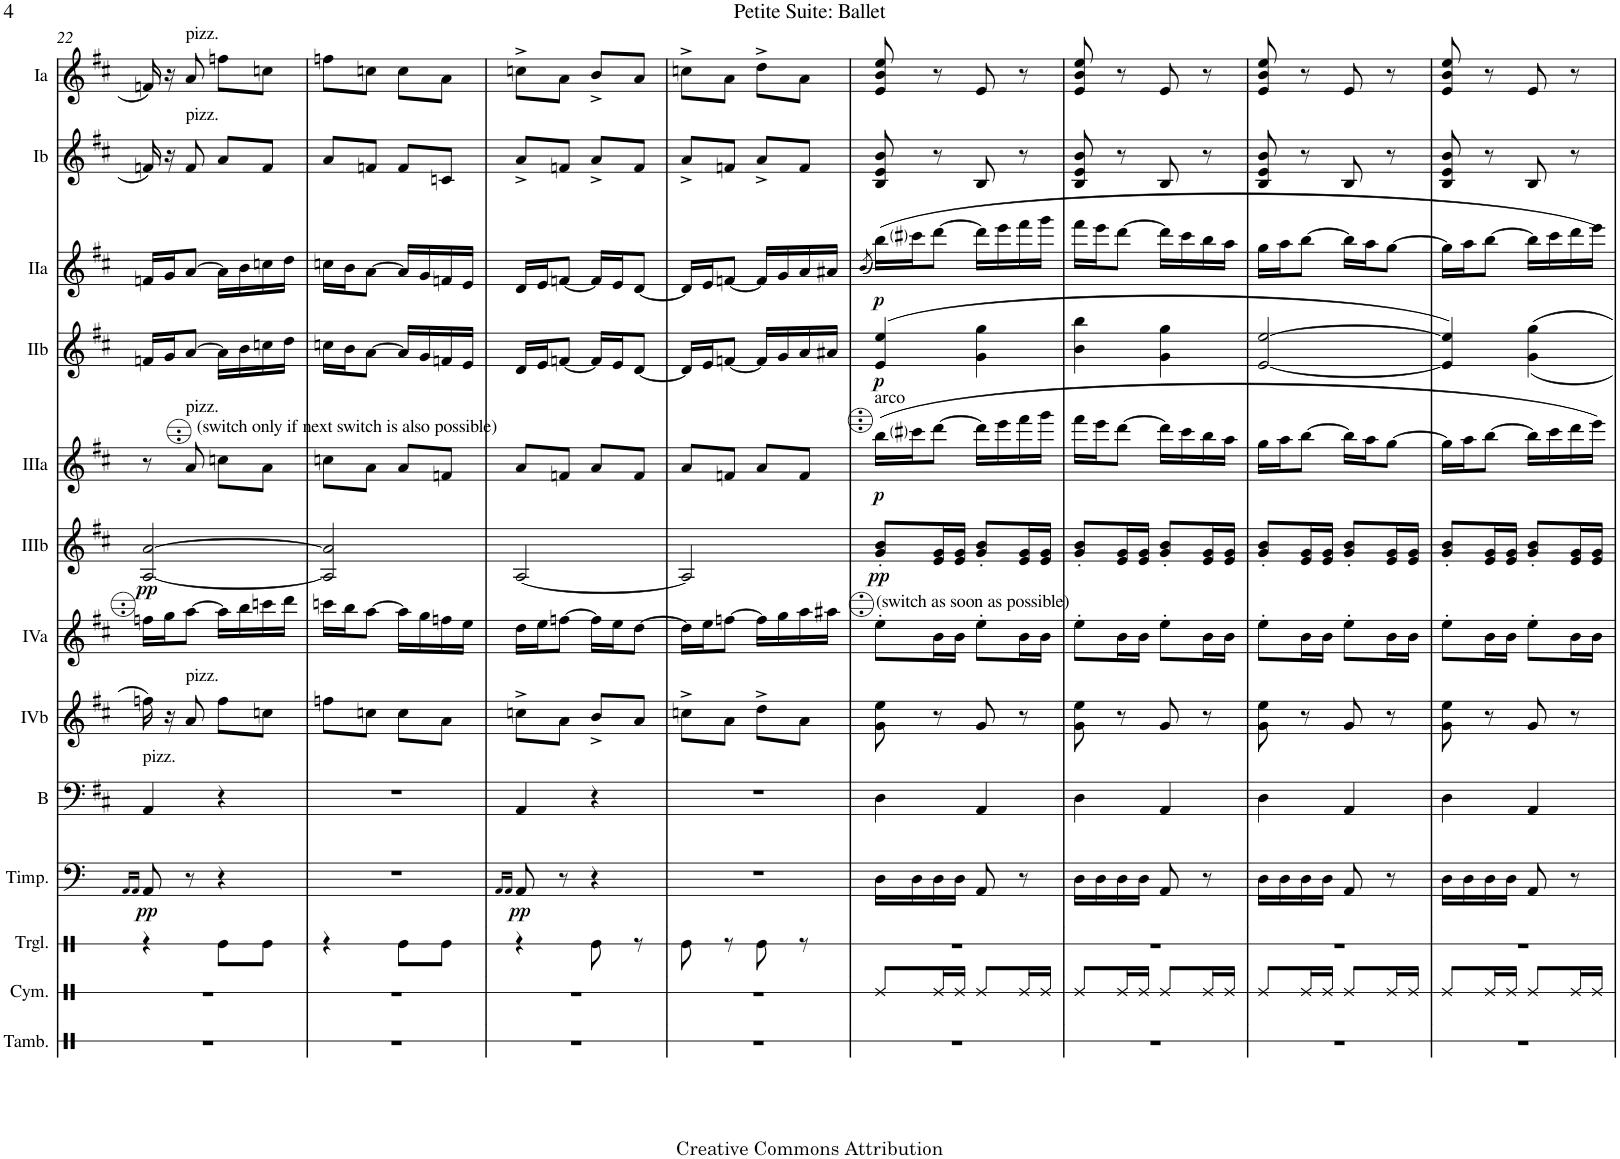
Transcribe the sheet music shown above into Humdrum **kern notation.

**kern	**kern	**kern	**kern	**dynam	**kern	**kern	**kern	**kern	**dynam	**kern	**dynam	**kern	**dynam	**kern	**dynam	**kern	**kern
*part13	*part12	*part11	*part10	*part10	*part9	*part8	*part7	*part6	*part6	*part5	*part5	*part4	*part4	*part3	*part3	*part2	*part1
*staff13	*staff12	*staff11	*staff10	*staff10	*staff9	*staff8	*staff7	*staff6	*staff6	*staff5	*staff5	*staff4	*staff4	*staff3	*staff3	*staff2	*staff1
*I"Tambourine	*I"Cymbal	*I"Triangle	*I"Timpani	*	*I"Bass	*I"Acc. 4b	*I"Acc. 4a	*I"Acc. 3b	*	*I"Acc. 3a	*	*I"Acc. 2b	*	*I"Acc. 2a	*	*I"Acc. 1b	*I"Acc. 1a
*I'Tamb.	*I'Cym.	*I'Trgl.	*I'Timp.	*	*I'B	*	*	*	*	*	*	*	*	*	*	*	*
!!LO:PB:g=z
*clefX	*clefX	*clefX	*clefF4	*	*clefF4	*clefG2	*clefG2	*clefG2	*	*clefG2	*	*clefG2	*	*clefG2	*	*clefG2	*clefG2
*	*	*	*	*	*Trd7c12	*Trd7c12	*Trd7c12	*Trd7c12	*	*Trd7c12	*	*	*	*	*	*	*
*k[]	*k[]	*k[]	*k[]	*	*k[f#c#]	*k[f#c#]	*k[f#c#]	*k[f#c#]	*	*k[f#c#]	*	*k[f#c#]	*	*k[f#c#]	*	*k[f#c#]	*k[f#c#]
*M2/4	*M2/4	*M2/4	*M2/4	*	*M2/4	*M2/4	*M2/4	*M2/4	*	*M2/4	*	*M2/4	*	*M2/4	*	*M2/4	*M2/4
=22	=22	=22	=22	=22	=22	=22	=22	=22	=22	=22	=22	=22	=22	=22	=22	=22	=22
.	.	.	16qAA/LL	.	.	.	.	.	.	.	.	.	.	.	.	.	.
.	.	.	16qAA/JJ	.	.	.	.	.	.	.	.	.	.	.	.	.	.
!	!	!	!	!	!LO:TX:a:t=pizz.	!	!	!	!	!	!	!	!	!	!	!	!
!	!	!	!	!LO:DY:b	!	!	!	!	!LO:DY:b	!	!	!	!	!	!	!	!
2r	2r	4r	8AA/	pp	4AA/	16ffn\	16ffn\LL	[2A/ [2a/	pp	8r	.	16fn/LL	.	16fn/LL	.	16fn/	16fn/
.	.	.	.	.	.	16r	16gg\J	.	.	.	.	16g/J	.	16g/J	.	16r	16r
!	!	!	!	!	!	!	!	!	!	!	!	!	!	!	!	!	!LO:TX:a:t=pizz.
!	!	!	!	!	!	!	!	!	!	!	!	!	!	!	!	!LO:TX:a:t=pizz.	!
!	!	!	!	!	!	!	!	!	!	!LO:TX:a:t=(switch only if next switch is also possible)	!	!	!	!	!	!	!
!	!	!	!	!	!	!	!	!	!	!LO:TX:a:t=pizz.	!	!	!	!	!	!	!
!	!	!	!	!	!	!LO:TX:a:t=pizz.	!	!	!	!	!	!	!	!	!	!	!
.	.	.	8r	.	.	8a/	[8aa\J	.	.	8a/	.	[8a/J	.	[8a/J	.	8f/	8a/
.	.	8Re\L	4r	.	4r	8ff\L	16aa\LL]	.	.	8ccn\L	.	16a\LL]	.	16a\LL]	.	8a/L	8ffn\L
.	.	.	.	.	.	.	16bb\	.	.	.	.	16b\	.	16b\	.	.	.
.	.	8Re\J	.	.	.	8ccn\J	16cccn\	.	.	8a\J	.	16ccn\	.	16ccn\	.	8f/J	8ccn\J
.	.	.	.	.	.	.	16ddd\JJ	.	.	.	.	16dd\JJ	.	16dd\JJ	.	.	.
=23	=23	=23	=23	=23	=23	=23	=23	=23	=23	=23	=23	=23	=23	=23	=23	=23	=23
2r	2r	4r	2r	.	2r	8ffn\L	16cccn\LL	2A/] 2a/]	.	8ccn\L	.	16ccn\LL	.	16ccn\LL	.	8a/L	8ffn\L
.	.	.	.	.	.	.	16bb\J	.	.	.	.	16b\J	.	16b\J	.	.	.
.	.	.	.	.	.	8ccn\J	[8aa\J	.	.	8a\J	.	[8a\J	.	[8a\J	.	8fn/J	8ccn\J
.	.	8Re\L	.	.	.	8cc\L	16aa\LL]	.	.	8a/L	.	16a/LL]	.	16a/LL]	.	8f/L	8cc\L
.	.	.	.	.	.	.	16gg\	.	.	.	.	16g/	.	16g/	.	.	.
.	.	8Re\J	.	.	.	8a\J	16ffn\	.	.	8fn/J	.	16fn/	.	16fn/	.	8cn/J	8a\J
.	.	.	.	.	.	.	16ee\JJ	.	.	.	.	16e/JJ	.	16e/JJ	.	.	.
=24	=24	=24	=24	=24	=24	=24	=24	=24	=24	=24	=24	=24	=24	=24	=24	=24	=24
.	.	.	16qAA/LL	.	.	.	.	.	.	.	.	.	.	.	.	.	.
.	.	.	16qAA/JJ	.	.	.	.	.	.	.	.	.	.	.	.	.	.
!	!	!	!	!LO:DY:b	!	!	!	!	!	!	!	!	!	!	!	!	!
2r	2r	4r	8AA/	pp	4AA/	8ccn^\L	16dd\LL	[2A/	.	8a/L	.	16d/LL	.	16d/LL	.	8a^/L	8ccn^\L
.	.	.	.	.	.	.	16ee\J	.	.	.	.	16e/J	.	16e/J	.	.	.
.	.	.	8r	.	.	8a\J	[8ffn\J	.	.	8fn/J	.	[8fn/J	.	[8fn/J	.	8fn/J	8a\J
.	.	8Re\	4r	.	4r	8b^/L	16ff\LL]	.	.	8a/L	.	16f/LL]	.	16f/LL]	.	8a^/L	8b^/L
.	.	.	.	.	.	.	16ee\J	.	.	.	.	16e/J	.	16e/J	.	.	.
.	.	8r	.	.	.	8a/J	[8dd\J	.	.	8f/J	.	[8d/J	.	[8d/J	.	8f/J	8a/J
=25	=25	=25	=25	=25	=25	=25	=25	=25	=25	=25	=25	=25	=25	=25	=25	=25	=25
2r	2r	8Re\	2r	.	2r	8ccn^\L	16dd\LL]	2A/]	.	8a/L	.	16d/LL]	.	16d/LL]	.	8a^/L	8ccn^\L
.	.	.	.	.	.	.	16ee\J	.	.	.	.	16e/J	.	16e/J	.	.	.
.	.	8r	.	.	.	8a\J	[8ffn\J	.	.	8fn/J	.	[8fn/J	.	[8fn/J	.	8fn/J	8a\J
.	.	8Re\	.	.	.	8dd^\L	16ff\LL]	.	.	8a/L	.	16f/LL]	.	16f/LL]	.	8a^/L	8dd^\L
.	.	.	.	.	.	.	16gg\	.	.	.	.	16g/	.	16g/	.	.	.
.	.	8r	.	.	.	8a\J	16aa\	.	.	8f/J	.	16a/	.	16a/	.	8f/J	8a\J
.	.	.	.	.	.	.	16aa#X\JJ	.	.	.	.	16a#X/JJ	.	16a#X/JJ	.	.	.
=26	=26	=26	=26	=26	=26	=26	=26	=26	=26	=26	=26	=26	=26	=26	=26	=26	=26
.	.	.	.	.	.	.	.	.	.	.	.	.	.	(8qb/	.	.	.
!	!	!	!	!	!	!	!	!	!	!LO:TX:a:t=arco	!	!	!	!	!	!	!
!	!	!	!	!	!	!	!LO:TX:a:t=(switch as soon as possible)	!	!	!	!	!	!	!	!	!	!
!	!	!	!	!	!	!	!	!	!LO:DY:b	!	!LO:DY:b	!	!LO:DY:b	!	!LO:DY:b	!	!
2r	8Re/L	2r	16D\LL	.	4D\	8g\ 8ee\	8ee'\L	8g/' 8b/'L	pp	(16bb\LL	p	(4e/ 4ee/	p	(16bb\LL)	p	8B/ 8e/ 8b/	8e/ 8b/ 8ee/
.	.	.	16D\	.	.	.	.	.	.	16ccc#i\J	.	.	.	16ccc#i\J	.	.	.
.	16Re/L	.	16D\	.	.	8r	16b\L	16e/ 16g/L	.	[8ddd\J	.	.	.	[8ddd\J	.	8r	8r
.	16Re/JJ	.	16D\JJ	.	.	.	16b\JJ	16e/ 16g/JJ	.	.	.	.	.	.	.	.	.
.	8Re/L	.	8AA/	.	4AA/	8g/	8ee'\L	8g/' 8b/'L	.	16ddd\LL]	.	4g\ 4gg\	.	16ddd\LL]	.	8B/	8e/
.	.	.	.	.	.	.	.	.	.	16eee\	.	.	.	16eee\	.	.	.
.	16Re/L	.	8r	.	.	8r	16b\L	16e/ 16g/L	.	16fff#\	.	.	.	16fff#\	.	8r	8r
.	16Re/JJ	.	.	.	.	.	16b\JJ	16e/ 16g/JJ	.	16ggg\JJ	.	.	.	16ggg\JJ	.	.	.
=27	=27	=27	=27	=27	=27	=27	=27	=27	=27	=27	=27	=27	=27	=27	=27	=27	=27
2r	8Re/L	2r	16D\LL	.	4D\	8g\ 8ee\	8ee'\L	8g/' 8b/'L	.	16fff#\LL	.	4b\ 4bb\	.	16fff#\LL	.	8B/ 8e/ 8b/	8e/ 8b/ 8ee/
.	.	.	16D\	.	.	.	.	.	.	16eee\J	.	.	.	16eee\J	.	.	.
.	16Re/L	.	16D\	.	.	8r	16b\L	16e/ 16g/L	.	[8ddd\J	.	.	.	[8ddd\J	.	8r	8r
.	16Re/JJ	.	16D\JJ	.	.	.	16b\JJ	16e/ 16g/JJ	.	.	.	.	.	.	.	.	.
.	8Re/L	.	8AA/	.	4AA/	8g/	8ee'\L	8g/' 8b/'L	.	16ddd\LL]	.	4g\ 4gg\	.	16ddd\LL]	.	8B/	8e/
.	.	.	.	.	.	.	.	.	.	16ccc#\	.	.	.	16ccc#\	.	.	.
.	16Re/L	.	8r	.	.	8r	16b\L	16e/ 16g/L	.	16bb\	.	.	.	16bb\	.	8r	8r
.	16Re/JJ	.	.	.	.	.	16b\JJ	16e/ 16g/JJ	.	16aa\JJ	.	.	.	16aa\JJ	.	.	.
=28	=28	=28	=28	=28	=28	=28	=28	=28	=28	=28	=28	=28	=28	=28	=28	=28	=28
2r	8Re/L	2r	16D\LL	.	4D\	8g\ 8ee\	8ee'\L	8g/' 8b/'L	.	16gg\LL	.	[2e/ [2ee/	.	16gg\LL	.	8B/ 8e/ 8b/	8e/ 8b/ 8ee/
.	.	.	16D\	.	.	.	.	.	.	16aa\J	.	.	.	16aa\J	.	.	.
.	16Re/L	.	16D\	.	.	8r	16b\L	16e/ 16g/L	.	[8bb\J	.	.	.	[8bb\J	.	8r	8r
.	16Re/JJ	.	16D\JJ	.	.	.	16b\JJ	16e/ 16g/JJ	.	.	.	.	.	.	.	.	.
.	8Re/L	.	8AA/	.	4AA/	8g/	8ee'\L	8g/' 8b/'L	.	16bb\LL]	.	.	.	16bb\LL]	.	8B/	8e/
.	.	.	.	.	.	.	.	.	.	16aa\J	.	.	.	16aa\J	.	.	.
.	16Re/L	.	8r	.	.	8r	16b\L	16e/ 16g/L	.	[8gg\J	.	.	.	[8gg\J	.	8r	8r
.	16Re/JJ	.	.	.	.	.	16b\JJ	16e/ 16g/JJ	.	.	.	.	.	.	.	.	.
=29	=29	=29	=29	=29	=29	=29	=29	=29	=29	=29	=29	=29	=29	=29	=29	=29	=29
2r	8Re/L	2r	16D\LL	.	4D\	8g\ 8ee\	8ee'\L	8g/' 8b/'L	.	16gg\LL]	.	4e/] 4ee/])	.	16gg\LL]	.	8B/ 8e/ 8b/	8e/ 8b/ 8ee/
.	.	.	16D\	.	.	.	.	.	.	16aa\J	.	.	.	16aa\J	.	.	.
.	16Re/L	.	16D\	.	.	8r	16b\L	16e/ 16g/L	.	[8bb\J	.	.	.	[8bb\J	.	8r	8r
.	16Re/JJ	.	16D\JJ	.	.	.	16b\JJ	16e/ 16g/JJ	.	.	.	.	.	.	.	.	.
.	8Re/L	.	8AA/	.	4AA/	8g/	8ee'\L	8g/' 8b/'L	.	16bb\LL]	.	4g\ 4gg\	.	16bb\LL]	.	8B/	8e/
.	.	.	.	.	.	.	.	.	.	16ccc#\	.	.	.	16ccc#\	.	.	.
.	16Re/L	.	8r	.	.	8r	16b\L	16e/ 16g/L	.	16ddd\	.	.	.	16ddd\	.	8r	8r
.	16Re/JJ	.	.	.	.	.	16b\JJ	16e/ 16g/JJ	.	16eee\JJ)	.	.	.	16eee\JJ)	.	.	.
=	=	=	=	=	=	=	=	=	=	=	=	=	=	=	=	=	=
*-	*-	*-	*-	*-	*-	*-	*-	*-	*-	*-	*-	*-	*-	*-	*-	*-	*-
